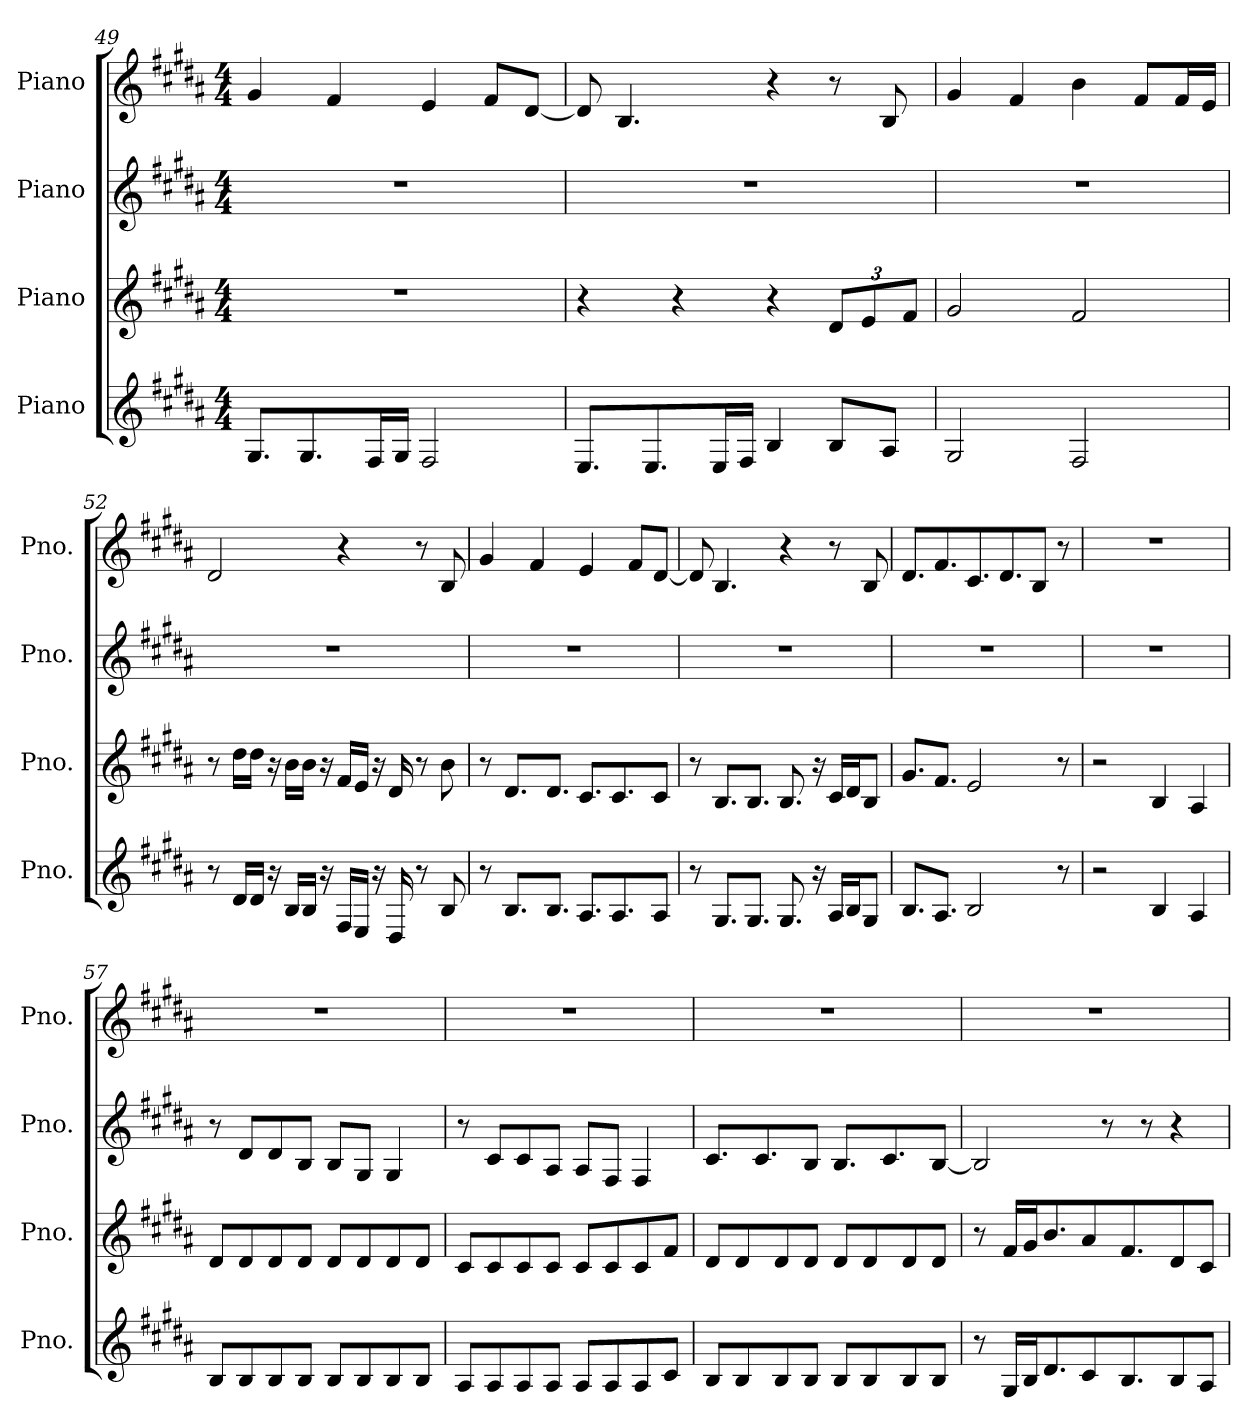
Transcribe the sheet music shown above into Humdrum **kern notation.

**kern	**kern	**kern	**kern
*part4	*part3	*part2	*part1
*staff4	*staff3	*staff2	*staff1
*I"Piano	*I"Piano	*I"Piano	*I"Piano
*I'Pno.	*I'Pno.	*I'Pno.	*I'Pno.
*clefG2	*clefG2	*clefG2	*clefG2
*k[f#c#g#d#a#]	*k[f#c#g#d#a#]	*k[f#c#g#d#a#]	*k[f#c#g#d#a#]
*B:	*B:	*B:	*B:
*M4/4	*M4/4	*M4/4	*M4/4
=49	=49	=49	=49
8.G#/L	1r	1r	4g#/
8.G#/	.	.	.
.	.	.	4f#/
16F#/L	.	.	.
16G#/JJ	.	.	.
2F#/	.	.	4e/
.	.	.	8f#/L
.	.	.	[8d#/J
!!LO:LB:g=z
=50	=50	=50	=50
8.E/L	4r	1r	8d#/]
.	.	.	4.B/
8.E/	.	.	.
.	4r	.	.
16E/L	.	.	.
16F#/JJ	.	.	.
4B/	4r	.	4r
*	*Xbrackettup	*	*
8B/L	12d#/L	.	8r
.	12e/	.	.
8A#/J	.	.	8B/
.	12f#/J	.	.
=51	=51	=51	=51
2G#/	2g#/	1r	4g#/
.	.	.	4f#/
2F#/	2f#/	.	4b\
.	.	.	8f#/L
.	.	.	16f#/L
.	.	.	16e/JJ
=52	=52	=52	=52
8r	8r	1r	2d#/
16d#/LL	16dd#\LL	.	.
16d#/JJ	16dd#\JJ	.	.
16r	16r	.	.
16B/LL	16b\LL	.	.
16B/JJ	16b\JJ	.	.
16r	16r	.	.
16F#/LL	16f#/LL	.	4r
16E/JJ	16e/JJ	.	.
16r	16r	.	.
16D#/	16d#/	.	.
8r	8r	.	8r
8B/	8b\	.	8B/
=53	=53	=53	=53
8r	8r	1r	4g#/
8.B/L	8.d#/L	.	.
.	.	.	4f#/
8.B/J	8.d#/J	.	.
8.A#/L	8.c#/L	.	4e/
8.A#/	8.c#/	.	.
.	.	.	8f#/L
8A#/J	8c#/J	.	[8d#/J
!!LO:LB:g=z
=54	=54	=54	=54
8r	8r	1r	8d#/]
8.G#/L	8.B/L	.	4.B/
8.G#/J	8.B/J	.	.
8.G#/	8.B/	.	4r
16r	16r	.	.
16A#/LL	16c#/LL	.	8r
16B/J	16d#/J	.	.
8G#/J	8B/J	.	8B/
=55	=55	=55	=55
8.B/L	8.g#/L	1r	8.d#/L
8.A#/J	8.f#/J	.	8.f#/
2B/	2e/	.	8.c#/
.	.	.	8.d#/
.	.	.	8B/J
8r	8r	.	8r
=56	=56	=56	=56
2r	2r	1r	1r
4B/	4B/	.	.
4A#/	4A#/	.	.
=57	=57	=57	=57
8B/L	8d#/L	8r	1r
8B/	8d#/	8d#/L	.
8B/	8d#/	8d#/	.
8B/J	8d#/J	8B/J	.
8B/L	8d#/L	8B/L	.
8B/	8d#/	8G#/J	.
8B/	8d#/	4G#/	.
8B/J	8d#/J	.	.
=58	=58	=58	=58
8A#/L	8c#/L	8r	1r
8A#/	8c#/	8c#/L	.
8A#/	8c#/	8c#/	.
8A#/J	8c#/J	8A#/J	.
8A#/L	8c#/L	8A#/L	.
8A#/	8c#/	8F#/J	.
8A#/	8c#/	4F#/	.
8c#/J	8f#/J	.	.
!!LO:PB:g=z
=59	=59	=59	=59
8B/L	8d#/L	8.c#/L	1r
8B/	8d#/	.	.
.	.	8.c#/	.
8B/	8d#/	.	.
8B/J	8d#/J	8B/J	.
8B/L	8d#/L	8.B/L	.
8B/	8d#/	.	.
.	.	8.c#/	.
8B/	8d#/	.	.
8B/J	8d#/J	[8B/J	.
=60	=60	=60	=60
8r	8r	2B/]	1r
16G#/LL	16f#/LL	.	.
16B/J	16g#/J	.	.
8.d#/	8.b/	.	.
8c#/	8a#/	.	.
.	.	8r	.
8.B/	8.f#/	.	.
.	.	8r	.
8B/	8d#/	4r	.
8A#/J	8c#/J	.	.
=	=	=	=
*-	*-	*-	*-
